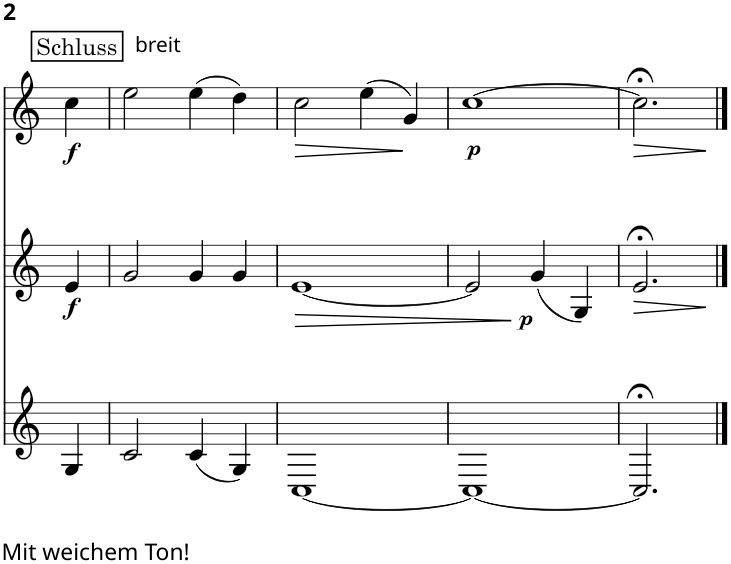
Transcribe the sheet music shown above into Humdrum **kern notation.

**kern	**kern	**dynam	**kern	**dynam
*part3	*part2	*part2	*part1	*part1
*staff3	*staff2	*staff2	*staff1	*staff1
*I"Alphorn	*I"Alphorn	*	*I"Alphorn	*
!!LO:PB:g=z
*clefG2	*clefG2	*	*clefG2	*
*Trd4c7	*Trd4c7	*	*Trd4c7	*
*k[]	*k[]	*	*k[]	*
*M4/4	*M4/4	*	*M4/4	*
!!LO:REH:place=s1:a:cj:fs=11:t=Schluss
=20X1	=20X1	=20X1	=20X1	=20X1
!	!	!	!LO:TX:a:t=breit	!
!LO:TX:b:t=Mit weichem Ton!	!	!	!	!
!	!	!LO:DY:b	!	!LO:DY:b
4G/	4e/	f	4cc\	f
=21	=21	=21	=21	=21
2c/	2g/	.	2ee\	.
(4c/	4g/	.	(4ee\	.
4G/)	4g/	.	4dd\)	.
=22	=22	=22	=22	=22
!	!	!LO:HP:b	!	!LO:HP:b
[1C	[1e	>	2cc\	>
.	.	.	(4ee\	.
.	.	.	4g/)	]
=23	=23	=23	=23	=23
!	!	!	!	!LO:DY:b
1C_	2e/]	.	[1cc	p
!	!	!LO:DY:n=1:b	!	!
.	(4g/	] p	.	.
.	4G/)	.	.	.
=24	=24	=24	=24	=24
!	!	!LO:HP:b	!	!LO:HP:b
2.C;</]	2.e;</	>	2.cc;<\]	>
.	.	]	.	]
==	==	==	==	==
*-	*-	*-	*-	*-
